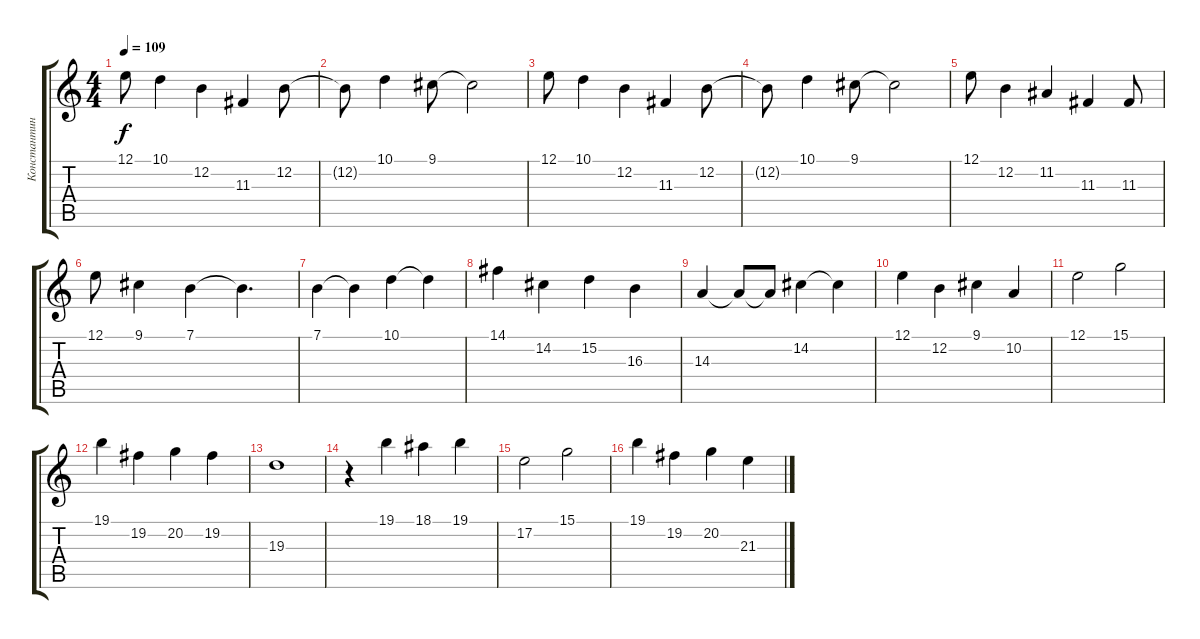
\track ("Константин Бекрев" "Константин") {instrument vibraphone}
\staff {score tabs}
\tuning (E4 B3 G3 D3 A2 E2) {hide}
\ts (4 4)
\tempo 109
\clef g2
\ks c
12.1.8{dy f} 10.1.4 12.2.4 11.3.4 12.2.8 |
12.2{t}.8 10.1.4 9.1.8 9.1{t}.2 |
12.1.8 10.1.4 12.2.4 11.3.4 12.2.8 |
12.2{t}.8 10.1.4 9.1.8 9.1{t}.2 |
12.1.8 12.2.4 11.2.4 11.3.4 11.3.8 |
12.1.8 9.1.4 7.1.4 7.1{t}.4{d} |
7.1.4 7.1{t}.4 10.1.4 10.1{t}.4 |
14.1.4 14.2.4 15.2.4 16.3.4 |
14.3.4 14.3{t}.8 14.3{t}.8 14.2.4 14.2{t}.4 |
12.1.4 12.2.4 9.1.4 10.2.4 |
12.1.2 15.1.2 |
19.1.4 19.2.4 20.2.4 19.2.4 |
19.3.1 |
r.4 19.1.4 18.1.4 19.1.4 |
17.2.2 15.1.2 |
19.1.4 19.2.4 20.2.4 21.3.4
